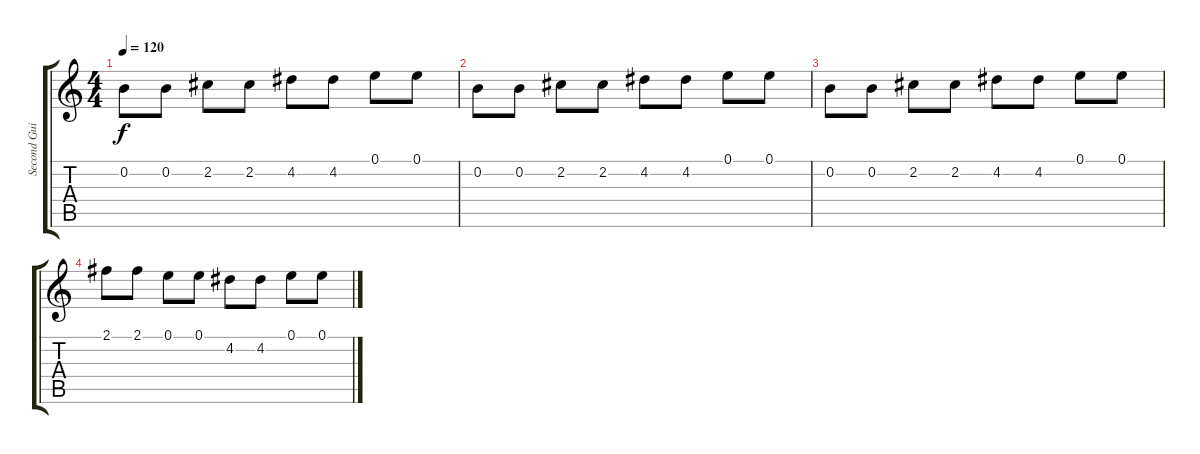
\track ("Second Guitar" "Second Gui") {instrument acousticguitarnylon}
\staff {score tabs}
\tuning (E4 B3 G3 D3 A2 E2) {hide}
\ts (4 4)
\tempo 120
\clef g2
\ks c
0.2.8{dy f} 0.2.8 2.2.8 2.2.8 4.2.8 4.2.8 0.1.8 0.1.8 |
0.2.8 0.2.8 2.2.8 2.2.8 4.2.8 4.2.8 0.1.8 0.1.8 |
0.2.8 0.2.8 2.2.8 2.2.8 4.2.8 4.2.8 0.1.8 0.1.8 |
2.1.8 2.1.8 0.1.8 0.1.8 4.2.8 4.2.8 0.1.8 0.1.8
